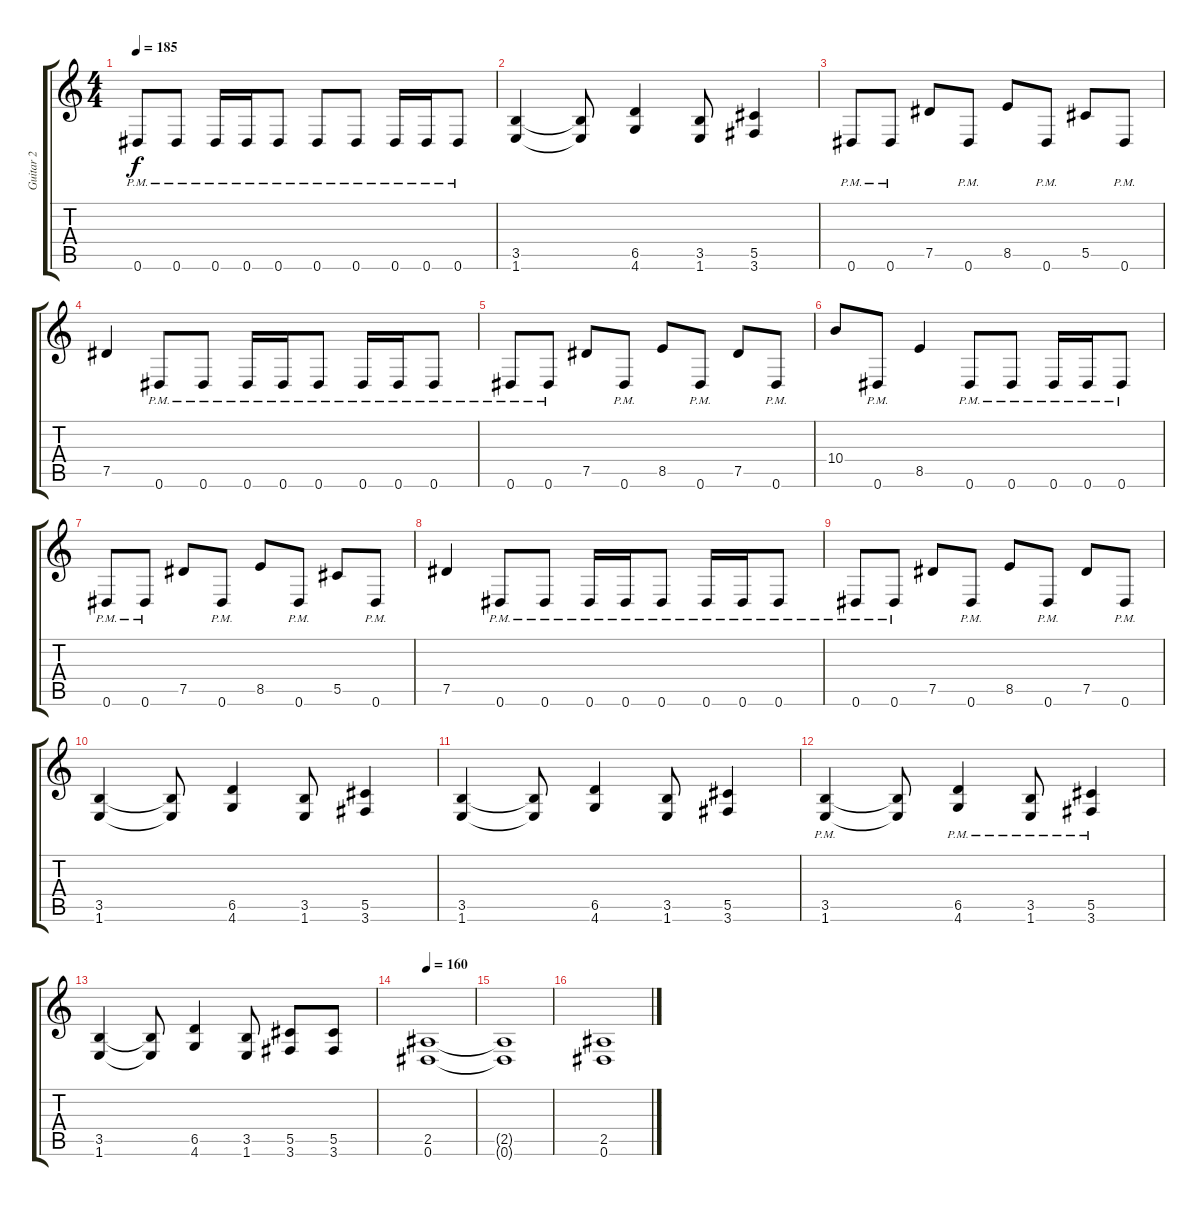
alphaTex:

\track ("Guitar 2" "Guitar 2") {instrument distortionguitar}
\staff {score tabs}
\tuning (Eb4 Bb3 Gb3 Db3 Ab2 Eb2) {hide}
\ts (4 4)
\tempo 185
\clef g2
\ks c
0.6{pm}.8{dy f} 0.6{pm}.8 0.6{pm}.16 0.6{pm}.16 0.6{pm}.8 0.6{pm}.8 0.6{pm}.8 0.6{pm}.16 0.6{pm}.16 0.6{pm}.8 |
(3.5 1.6).4 (3.5{t} 1.6{t}).8 (6.5 4.6).4 (3.5 1.6).8 (5.5 3.6).4 |
0.6{pm}.8 0.6{pm}.8 7.5.8 0.6{pm}.8 8.5.8 0.6{pm}.8 5.5.8 0.6{pm}.8 |
7.5.4 0.6{pm}.8 0.6{pm}.8 0.6{pm}.16 0.6{pm}.16 0.6{pm}.8 0.6{pm}.16 0.6{pm}.16 0.6{pm}.8 |
0.6{pm}.8 0.6{pm}.8 7.5.8 0.6{pm}.8 8.5.8 0.6{pm}.8 7.5.8 0.6{pm}.8 |
10.4.8 0.6{pm}.8 8.5.4 0.6{pm}.8 0.6{pm}.8 0.6{pm}.16 0.6{pm}.16 0.6{pm}.8 |
0.6{pm}.8 0.6{pm}.8 7.5.8 0.6{pm}.8 8.5.8 0.6{pm}.8 5.5.8 0.6{pm}.8 |
7.5.4 0.6{pm}.8 0.6{pm}.8 0.6{pm}.16 0.6{pm}.16 0.6{pm}.8 0.6{pm}.16 0.6{pm}.16 0.6{pm}.8 |
0.6{pm}.8 0.6{pm}.8 7.5.8 0.6{pm}.8 8.5.8 0.6{pm}.8 7.5.8 0.6{pm}.8 |
(3.5 1.6).4 (3.5{t} 1.6{t}).8 (6.5 4.6).4 (3.5 1.6).8 (5.5 3.6).4 |
(3.5 1.6).4 (3.5{t} 1.6{t}).8 (6.5 4.6).4 (3.5 1.6).8 (5.5 3.6).4 |
(3.5{pm} 1.6).4 (3.5{t} 1.6{t}).8 (6.5{pm} 4.6).4 (3.5{pm} 1.6).8 (5.5{pm} 3.6).4 |
(3.5 1.6).4 (3.5{t} 1.6{t}).8 (6.5 4.6).4 (3.5 1.6).8 (5.5 3.6).8 (5.5 3.6).8 |
\tempo 160
(2.5 0.6).1 |
(2.5{t} 0.6{t}).1 |
(2.5 0.6).1
